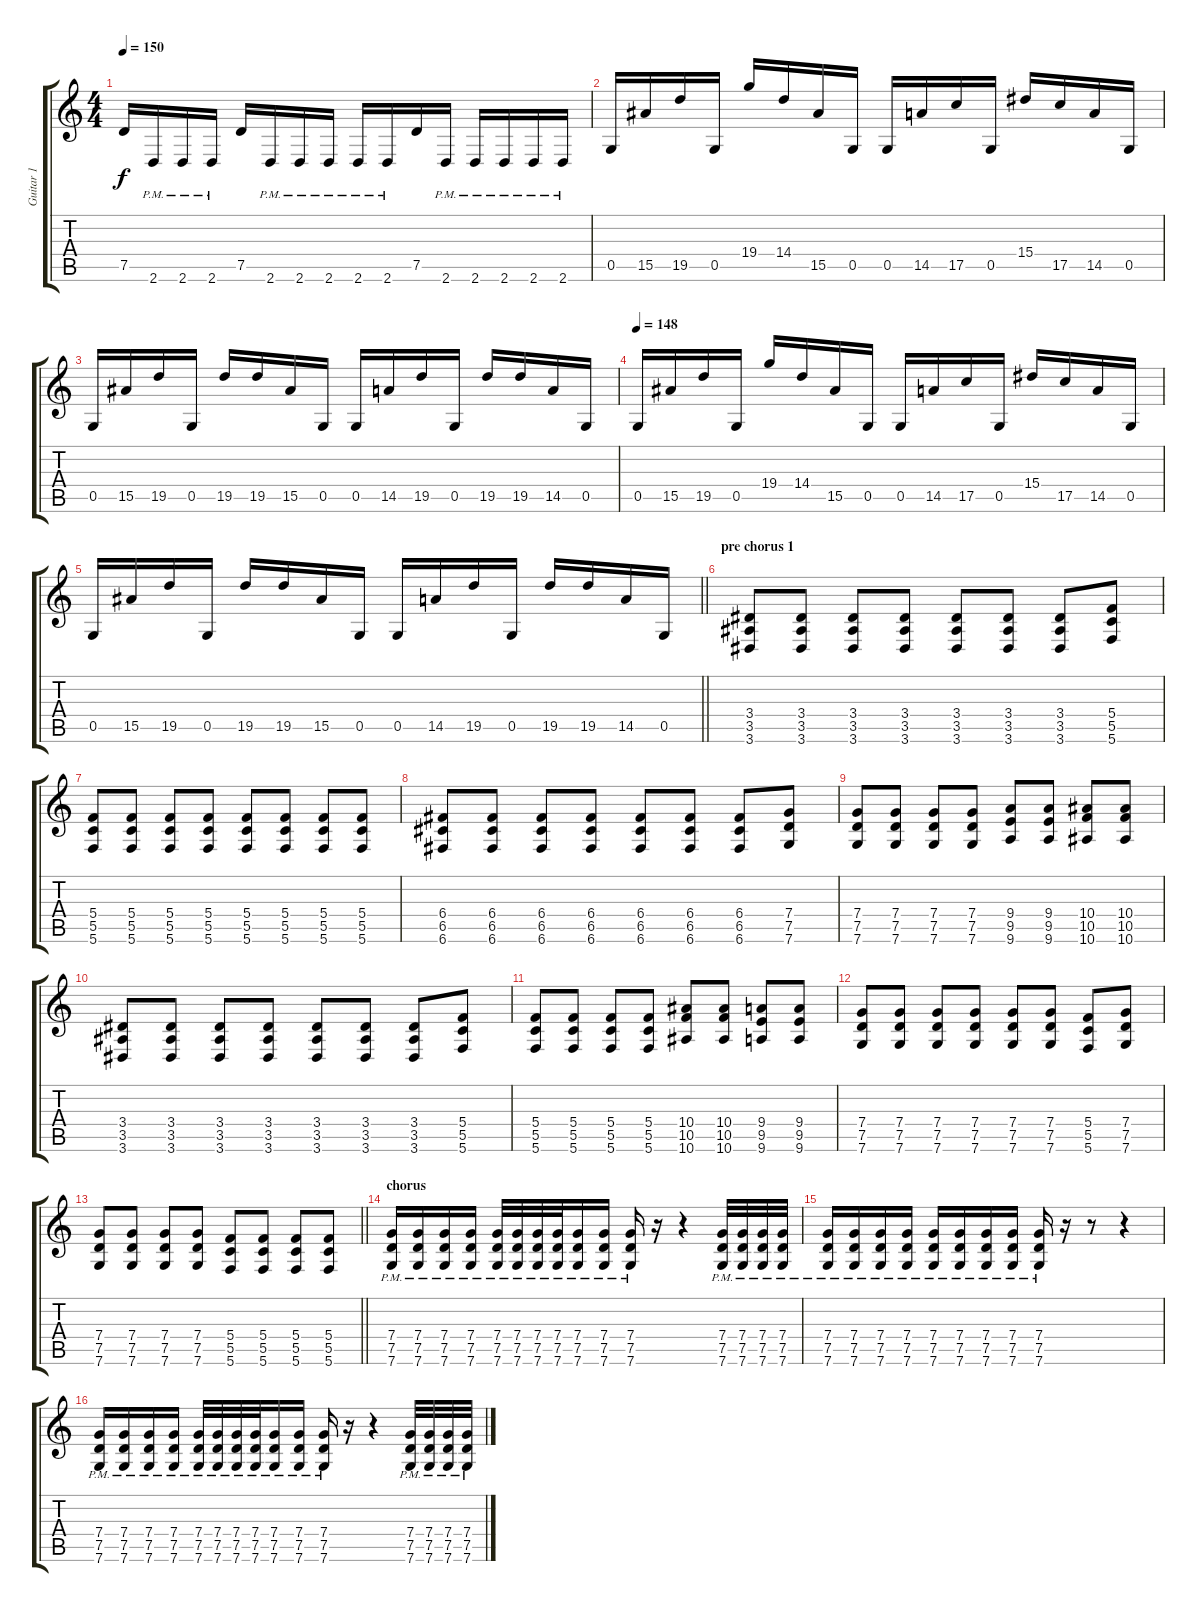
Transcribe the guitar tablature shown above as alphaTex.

\track ("Guitar 1" "Guitar 1") {instrument distortionguitar}
\staff {score tabs}
\tuning (D4 A3 F3 C3 G2 C2) {hide}
\ts (4 4)
\tempo 150
\clef g2
\ks c
7.5.16{dy f} 2.6{pm}.16 2.6{pm}.16 2.6{pm}.16 7.5.16 2.6{pm}.16 2.6{pm}.16 2.6{pm}.16 2.6{pm}.16 2.6{pm}.16 7.5.16 2.6{pm}.16 2.6{pm}.16 2.6{pm}.16 2.6{pm}.16 2.6{pm}.16 |
0.5.16 15.5.16 19.5.16 0.5.16 19.4.16 14.4.16 15.5.16 0.5.16 0.5.16 14.5.16 17.5.16 0.5.16 15.4.16 17.5.16 14.5.16 0.5.16 |
0.5.16 15.5.16 19.5.16 0.5.16 19.5.16 19.5.16 15.5.16 0.5.16 0.5.16 14.5.16 19.5.16 0.5.16 19.5.16 19.5.16 14.5.16 0.5.16 |
\tempo 148
0.5.16 15.5.16 19.5.16 0.5.16 19.4.16 14.4.16 15.5.16 0.5.16 0.5.16 14.5.16 17.5.16 0.5.16 15.4.16 17.5.16 14.5.16 0.5.16 |
\barLineRight lightlight
0.5.16 15.5.16 19.5.16 0.5.16 19.5.16 19.5.16 15.5.16 0.5.16 0.5.16 14.5.16 19.5.16 0.5.16 19.5.16 19.5.16 14.5.16 0.5.16 |
\section ("" "pre chorus 1")
(3.4 3.5 3.6).8 (3.4 3.5 3.6).8 (3.4 3.5 3.6).8 (3.4 3.5 3.6).8 (3.4 3.5 3.6).8 (3.4 3.5 3.6).8 (3.4 3.5 3.6).8 (5.4 5.5 5.6).8 |
(5.4 5.5 5.6).8 (5.4 5.5 5.6).8 (5.4 5.5 5.6).8 (5.4 5.5 5.6).8 (5.4 5.5 5.6).8 (5.4 5.5 5.6).8 (5.4 5.5 5.6).8 (5.4 5.5 5.6).8 |
(6.4 6.5 6.6).8 (6.4 6.5 6.6).8 (6.4 6.5 6.6).8 (6.4 6.5 6.6).8 (6.4 6.5 6.6).8 (6.4 6.5 6.6).8 (6.4 6.5 6.6).8 (7.4 7.5 7.6).8 |
(7.4 7.5 7.6).8 (7.4 7.5 7.6).8 (7.4 7.5 7.6).8 (7.4 7.5 7.6).8 (9.4 9.5 9.6).8 (9.4 9.5 9.6).8 (10.4 10.5 10.6).8 (10.4 10.5 10.6).8 |
(3.4 3.5 3.6).8 (3.4 3.5 3.6).8 (3.4 3.5 3.6).8 (3.4 3.5 3.6).8 (3.4 3.5 3.6).8 (3.4 3.5 3.6).8 (3.4 3.5 3.6).8 (5.4 5.5 5.6).8 |
(5.4 5.5 5.6).8 (5.4 5.5 5.6).8 (5.4 5.5 5.6).8 (5.4 5.5 5.6).8 (10.4 10.5 10.6).8 (10.4 10.5 10.6).8 (9.4 9.5 9.6).8 (9.4 9.5 9.6).8 |
(7.4 7.5 7.6).8 (7.4 7.5 7.6).8 (7.4 7.5 7.6).8 (7.4 7.5 7.6).8 (7.4 7.5 7.6).8 (7.4 7.5 7.6).8 (5.4 5.5 5.6).8 (7.4 7.5 7.6).8 |
\barLineRight lightlight
(7.4 7.5 7.6).8 (7.4 7.5 7.6).8 (7.4 7.5 7.6).8 (7.4 7.5 7.6).8 (5.4 5.5 5.6).8 (5.4 5.5 5.6).8 (5.4 5.5 5.6).8 (5.4 5.5 5.6).8 |
\section ("" "chorus")
(7.4{pm} 7.5{pm} 7.6{pm}).16{balance 8} (7.4{pm} 7.5{pm} 7.6{pm}).16 (7.4{pm} 7.5{pm} 7.6{pm}).16 (7.4{pm} 7.5{pm} 7.6{pm}).16 (7.4{pm} 7.5{pm} 7.6{pm}).32 (7.4{pm} 7.5{pm} 7.6{pm}).32 (7.4{pm} 7.5{pm} 7.6{pm}).32 (7.4{pm} 7.5{pm} 7.6{pm}).32 (7.4{pm} 7.5{pm} 7.6{pm}).16 (7.4{pm} 7.5{pm} 7.6{pm}).16 (7.4{pm} 7.5{pm} 7.6{pm}).16 r.16 r.4 (7.4{pm} 7.5{pm} 7.6{pm}).32 (7.4{pm} 7.5{pm} 7.6{pm}).32 (7.4{pm} 7.5{pm} 7.6{pm}).32 (7.4{pm} 7.5{pm} 7.6{pm}).32 |
(7.4{pm} 7.5{pm} 7.6{pm}).16 (7.4{pm} 7.5{pm} 7.6{pm}).16 (7.4{pm} 7.5{pm} 7.6{pm}).16 (7.4{pm} 7.5{pm} 7.6{pm}).16 (7.4{pm} 7.5{pm} 7.6{pm}).16 (7.4{pm} 7.5{pm} 7.6{pm}).16 (7.4{pm} 7.5{pm} 7.6{pm}).16 (7.4{pm} 7.5{pm} 7.6{pm}).16 (7.4{pm} 7.5{pm} 7.6{pm}).16 r.16 r.8 r.4 |
(7.4{pm} 7.5{pm} 7.6{pm}).16 (7.4{pm} 7.5{pm} 7.6{pm}).16 (7.4{pm} 7.5{pm} 7.6{pm}).16 (7.4{pm} 7.5{pm} 7.6{pm}).16 (7.4{pm} 7.5{pm} 7.6{pm}).32 (7.4{pm} 7.5{pm} 7.6{pm}).32 (7.4{pm} 7.5{pm} 7.6{pm}).32 (7.4{pm} 7.5{pm} 7.6{pm}).32 (7.4{pm} 7.5{pm} 7.6{pm}).16 (7.4{pm} 7.5{pm} 7.6{pm}).16 (7.4{pm} 7.5{pm} 7.6{pm}).16 r.16 r.4 (7.4{pm} 7.5{pm} 7.6{pm}).32 (7.4{pm} 7.5{pm} 7.6{pm}).32 (7.4{pm} 7.5{pm} 7.6{pm}).32 (7.4{pm} 7.5{pm} 7.6{pm}).32
